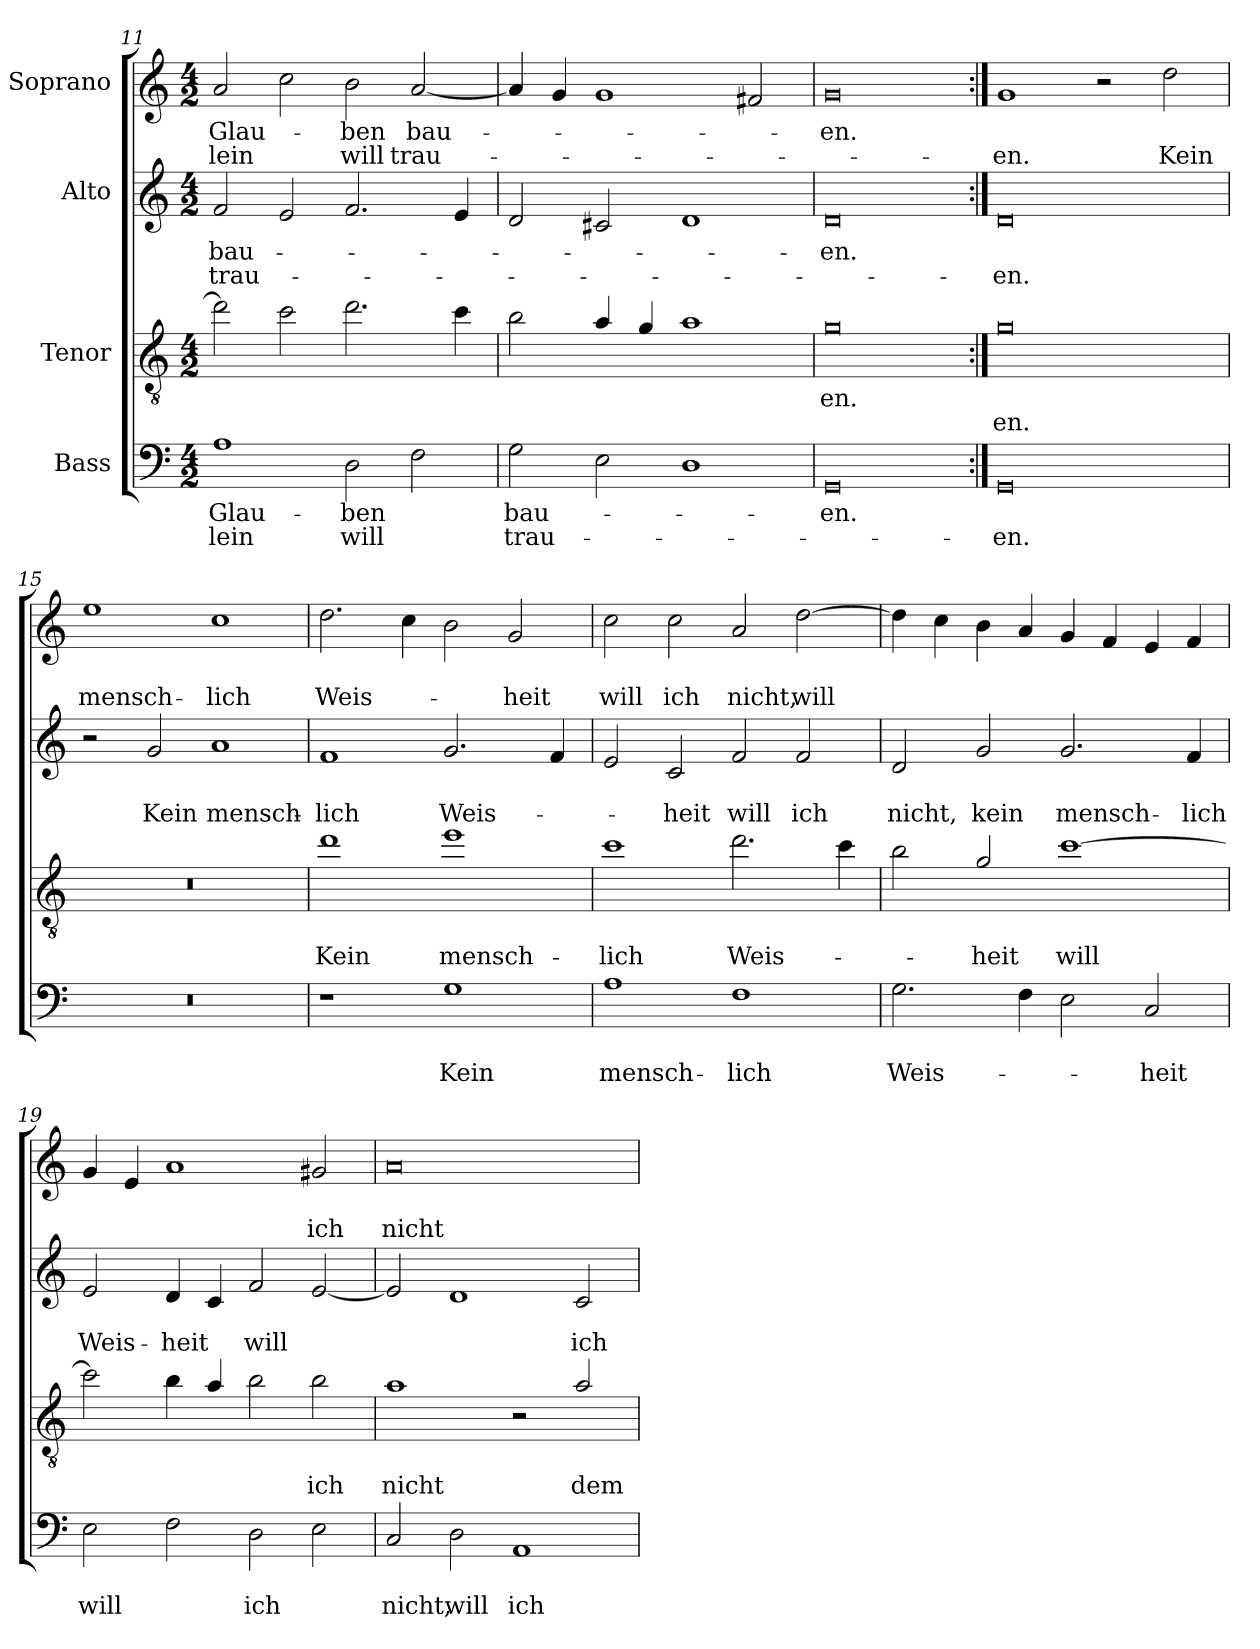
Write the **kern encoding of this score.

**kern	**text	**text	**kern	**text	**text	**kern	**text	**text	**kern	**text	**text
*part4	*part4	*part4	*part3	*part3	*part3	*part2	*part2	*part2	*part1	*part1	*part1
*staff4	*staff4	*staff4	*staff3	*staff3	*staff3	*staff2	*staff2	*staff2	*staff1	*staff1	*staff1
*I"Bass	*	*	*I"Tenor	*	*	*I"Alto	*	*	*I"Soprano	*	*
*clefF4	*	*	*clefGv2	*	*	*clefG2	*	*	*clefG2	*	*
*	*	*	*ITrd7c12	*	*	*	*	*	*	*	*
*k[]	*	*	*k[]	*	*	*k[]	*	*	*k[]	*	*
*M4/2	*	*	*M4/2	*	*	*M4/2	*	*	*M4/2	*	*
=11	=11	=11	=11	=11	=11	=11	=11	=11	=11	=11	=11
!	!LO:LY:b	!LO:LY:b	!	!	!	!	!LO:LY:b	!LO:LY:b	!	!LO:LY:b	!LO:LY:b
1A\	Glau-	-lein	2d\]	.	.	2f/	bau-	trau-	2a/	Glau-	-lein
.	.	.	2c\	.	.	2e/	.	.	2cc\	.	.
!	!LO:LY:b	!LO:LY:b	!	!	!	!	!	!	!	!LO:LY:b	!LO:LY:b
2D\	-ben	will	2.d\	.	.	2.f/	.	.	2b\	-ben	will
!	!	!	!	!	!	!	!	!	!	!LO:LY:b	!LO:LY:b
2F\	.	.	.	.	.	.	.	.	[2a/	bau-	trau-
.	.	.	4c\	.	.	4e/	.	.	.	.	.
=12	=12	=12	=12	=12	=12	=12	=12	=12	=12	=12	=12
!	!LO:LY:b	!LO:LY:b	!	!	!	!	!	!	!	!	!
2G\	bau-	trau-	2B\	.	.	2d/	.	.	4a/]	.	.
.	.	.	.	.	.	.	.	.	4g/	.	.
2E\	.	.	4A/	.	.	2c#X/	.	.	1g/	.	.
.	.	.	4G/	.	.	.	.	.	.	.	.
1D\	.	.	1A/	.	.	1d/	.	.	.	.	.
.	.	.	.	.	.	.	.	.	2f#X/	.	.
=13	=13	=13	=13	=13	=13	=13	=13	=13	=13	=13	=13
!	!LO:LY:b	!	!	!LO:LY:b	!	!	!LO:LY:b	!	!	!LO:LY:b	!
0GG/	-en.	.	0G/	-en.	.	0d/	en.	.	0g/	-en.	.
=14:|!	=14:|!	=14:|!	=14:|!	=14:|!	=14:|!	=14:|!	=14:|!	=14:|!	=14:|!	=14:|!	=14:|!
!	!	!LO:LY:b	!	!	!LO:LY:b	!	!	!LO:LY:b	!	!	!LO:LY:b
0GG/	.	-en.	0G/	.	en.	0d/	.	en.	1g/	.	-en.
.	.	.	.	.	.	.	.	.	2r	.	.
!	!	!	!	!	!	!	!	!	!	!	!LO:LY:b
.	.	.	.	.	.	.	.	.	2dd\	.	Kein
=15	=15	=15	=15	=15	=15	=15	=15	=15	=15	=15	=15
!LO:N:vis=1	!	!	!LO:N:vis=1	!	!	!	!	!	!	!	!LO:LY:b
0r	.	.	0r	.	.	2r	.	.	1ee\	.	mensch-
!	!	!	!	!	!	!	!	!LO:LY:b	!	!	!
.	.	.	.	.	.	2g/	.	Kein	.	.	.
!	!	!	!	!	!	!	!	!LO:LY:b	!	!	!LO:LY:b
.	.	.	.	.	.	1a/	.	mensch-	1cc\	.	-lich
=16	=16	=16	=16	=16	=16	=16	=16	=16	=16	=16	=16
!	!	!	!	!	!LO:LY:b	!	!	!LO:LY:b	!	!	!LO:LY:b
1r	.	.	1d\	.	Kein	1f/	.	-lich	2.dd\	.	Weis-
.	.	.	.	.	.	.	.	.	4cc\	.	.
!	!	!LO:LY:b	!	!	!LO:LY:b	!	!	!LO:LY:b	!	!	!
1G\	.	Kein	1e\	.	mensch-	2.g/	.	Weis-	2b\	.	.
!	!	!	!	!	!	!	!	!	!	!	!LO:LY:b
.	.	.	.	.	.	.	.	.	2g/	.	-heit
.	.	.	.	.	.	4f/	.	.	.	.	.
=17	=17	=17	=17	=17	=17	=17	=17	=17	=17	=17	=17
!	!	!LO:LY:b	!	!	!LO:LY:b	!	!	!	!	!	!LO:LY:b
1A\	.	mensch-	1c\	.	-lich	2e/	.	.	2cc\	.	will
!	!	!	!	!	!	!	!	!LO:LY:b	!	!	!LO:LY:b
.	.	.	.	.	.	2c/	.	-heit	2cc\	.	ich
!	!	!LO:LY:b	!	!	!LO:LY:b	!	!	!LO:LY:b	!	!	!LO:LY:b
1F\	.	-lich	2.d\	.	Weis-	2f/	.	will	2a/	.	nicht,
!	!	!	!	!	!	!	!	!LO:LY:b	!	!	!LO:LY:b
.	.	.	.	.	.	2f/	.	ich	[2dd\	.	-will
.	.	.	4c\	.	.	.	.	.	.	.	.
=18	=18	=18	=18	=18	=18	=18	=18	=18	=18	=18	=18
!	!	!LO:LY:b	!	!	!	!	!	!LO:LY:b	!	!	!
2.G\	.	Weis-	2B\	.	.	2d/	.	nicht,	4dd\]	.	.
.	.	.	.	.	.	.	.	.	4cc\	.	.
!	!	!	!	!	!LO:LY:b	!	!	!LO:LY:b	!	!	!
.	.	.	2G/	.	-heit	2g/	.	kein	4b\	.	.
4F\	.	.	.	.	.	.	.	.	4a/	.	.
!	!	!	!	!	!LO:LY:b	!	!	!LO:LY:b	!	!	!
2E\	.	.	[1c\	.	will	2.g/	.	mensch-	4g/	.	.
.	.	.	.	.	.	.	.	.	4f/	.	.
!	!	!LO:LY:b	!	!	!	!	!	!	!	!	!
2C/	.	-heit	.	.	.	.	.	.	4e/	.	.
!	!	!	!	!	!	!	!	!LO:LY:b	!	!	!
.	.	.	.	.	.	4f/	.	-lich	4f/	.	.
=19	=19	=19	=19	=19	=19	=19	=19	=19	=19	=19	=19
!	!	!LO:LY:b	!	!	!	!	!	!LO:LY:b	!	!	!
2E\	.	will	2c\]	.	.	2e/	.	Weis-	4g/	.	.
.	.	.	.	.	.	.	.	.	4e/	.	.
!	!	!	!	!	!	!	!	!LO:LY:b	!	!	!
2F\	.	.	4B\	.	.	4d/	.	-heit	1a/	.	.
.	.	.	4A/	.	.	4c/	.	.	.	.	.
!	!	!LO:LY:b	!	!	!	!	!	!LO:LY:b	!	!	!
2D\	.	ich	2B\	.	.	2f/	.	will	.	.	.
!	!	!	!	!	!LO:LY:b	!	!	!	!	!	!LO:LY:b
2E\	.	.	2B\	.	ich	[2e/	.	.	2g#X/	.	ich
=20	=20	=20	=20	=20	=20	=20	=20	=20	=20	=20	=20
!	!	!LO:LY:b	!	!	!LO:LY:b	!	!	!	!	!	!LO:LY:b
2C/	.	nicht,	1A/	.	nicht	2e/]	.	.	0a/	.	nicht
!	!	!LO:LY:b	!	!	!	!	!	!	!	!	!
2D\	.	will	.	.	.	1d/	.	.	.	.	.
!	!	!LO:LY:b	!	!	!	!	!	!	!	!	!
1AA/	.	ich	2r	.	.	.	.	.	.	.	.
!	!	!	!	!	!LO:LY:b	!	!	!LO:LY:b	!	!	!
.	.	.	2A/	.	dem	2c/	.	ich	.	.	.
=	=	=	=	=	=	=	=	=	=	=	=
*-	*-	*-	*-	*-	*-	*-	*-	*-	*-	*-	*-
